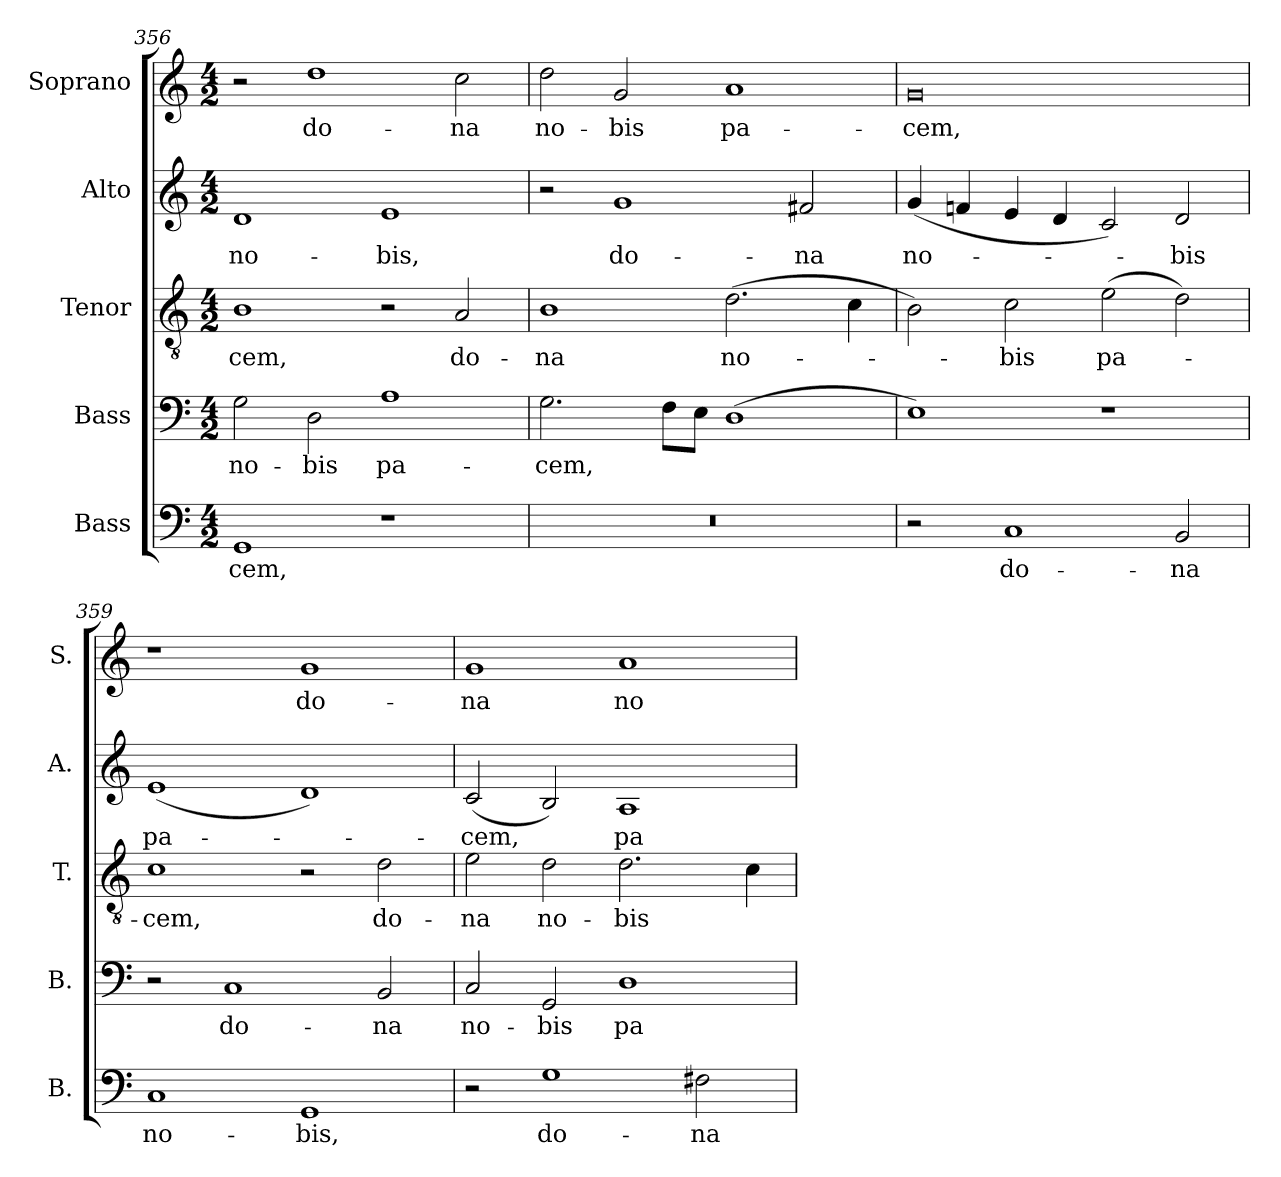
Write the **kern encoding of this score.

**kern	**text	**kern	**text	**kern	**text	**kern	**text	**kern	**text
*part5	*part5	*part4	*part4	*part3	*part3	*part2	*part2	*part1	*part1
*staff5	*staff5	*staff4	*staff4	*staff3	*staff3	*staff2	*staff2	*staff1	*staff1
*I"Bass	*	*I"Bass	*	*I"Tenor	*	*I"Alto	*	*I"Soprano	*
*I'B.	*	*I'B.	*	*I'T.	*	*I'A.	*	*I'S.	*
*clefF4	*	*clefF4	*	*clefGv2	*	*clefG2	*	*clefG2	*
*	*	*	*	*ITrd7c12	*	*	*	*	*
*k[]	*	*k[]	*	*k[]	*	*k[]	*	*k[]	*
*C:	*	*C:	*	*C:	*	*C:	*	*C:	*
*M4/2	*	*M4/2	*	*M4/2	*	*M4/2	*	*M4/2	*
=356	=356	=356	=356	=356	=356	=356	=356	=356	=356
!	!LO:LY:b:color=#000000	!	!	!	!	!	!	!	!
!	!	!	!LO:LY:b:color=#000000	!	!	!	!	!	!
!	!	!	!	!	!LO:LY:b:color=#000000	!	!	!	!
!	!	!	!	!	!	!	!LO:LY:b:color=#000000	!	!
1GGi	-cem,	2Gi\	no-	1BBi	-cem,	1di	no-	2r	.
!	!	!	!LO:LY:b:color=#000000	!	!	!	!	!	!
!	!	!	!	!	!	!	!	!	!LO:LY:b:color=#000000
.	.	2Di\	-bis	.	.	.	.	1ddi	do-
!	!	!	!LO:LY:b:color=#000000	!	!	!	!	!	!
!	!	!	!	!	!	!	!LO:LY:b:color=#000000	!	!
1r	.	1Ai	pa-	2r	.	1ei	-bis,	.	.
!	!	!	!	!	!LO:LY:b:color=#000000	!	!	!	!
!	!	!	!	!	!	!	!	!	!LO:LY:b:color=#000000
.	.	.	.	2AAi/	do-	.	.	2cci\	-na
=357	=357	=357	=357	=357	=357	=357	=357	=357	=357
!LO:N:vis=1	!	!	!	!	!	!	!	!	!
!	!	!	!LO:LY:b:color=#000000	!	!	!	!	!	!
!	!	!	!	!	!LO:LY:b:color=#000000	!	!	!	!
!	!	!	!	!	!	!	!	!	!LO:LY:b:color=#000000
0r	.	2.Gi\	-cem,	1BBi	-na	2r	.	2ddi\	no-
!	!	!	!	!	!	!	!LO:LY:b:color=#000000	!	!
!	!	!	!	!	!	!	!	!	!LO:LY:b:color=#000000
.	.	.	.	.	.	1gi	do-	2gi/	-bis
.	.	8Fi\L	.	.	.	.	.	.	.
.	.	8Ei\J	.	.	.	.	.	.	.
!	!	!	!	!	!LO:LY:b:color=#000000	!	!	!	!
!	!	!	!	!	!	!	!	!	!LO:LY:b:color=#000000
.	.	(1Di	.	(2.Di\	no-	.	.	1ai	pa-
!	!	!	!	!	!	!	!LO:LY:b:color=#000000	!	!
.	.	.	.	.	.	2f#Xi/	-na	.	.
.	.	.	.	4Ci\	.	.	.	.	.
=358	=358	=358	=358	=358	=358	=358	=358	=358	=358
!	!	!	!	!	!	!	!LO:LY:b:color=#000000	!	!
!	!	!	!	!	!	!	!	!	!LO:LY:b:color=#000000
2r	.	1Ei)	.	2BBi\)	.	(4gi/	no-	0gi	-cem,
.	.	.	.	.	.	4fni/	.	.	.
!	!LO:LY:b:color=#000000	!	!	!	!	!	!	!	!
!	!	!	!	!	!LO:LY:b:color=#000000	!	!	!	!
1Ci	do-	.	.	2Ci\	-bis	4ei/	.	.	.
.	.	.	.	.	.	4di/	.	.	.
!	!	!	!	!	!LO:LY:b:color=#000000	!	!	!	!
.	.	1r	.	(2Ei\	pa-	2ci/)	.	.	.
!	!LO:LY:b:color=#000000	!	!	!	!	!	!	!	!
!	!	!	!	!	!	!	!LO:LY:b:color=#000000	!	!
2BBi/	-na	.	.	2Di\)	.	2di/	-bis	.	.
=359	=359	=359	=359	=359	=359	=359	=359	=359	=359
!	!LO:LY:b:color=#000000	!	!	!	!	!	!	!	!
!	!	!	!	!	!LO:LY:b:color=#000000	!	!	!	!
!	!	!	!	!	!	!	!LO:LY:b:color=#000000	!	!
1Ci	no-	2r	.	1Ci	-cem,	(1ei	pa-	1r	.
!	!	!	!LO:LY:b:color=#000000	!	!	!	!	!	!
.	.	1Ci	do-	.	.	.	.	.	.
!	!LO:LY:b:color=#000000	!	!	!	!	!	!	!	!
!	!	!	!	!	!	!	!	!	!LO:LY:b:color=#000000
1GGi	-bis,	.	.	2r	.	1di)	.	1gi	do-
!	!	!	!LO:LY:b:color=#000000	!	!	!	!	!	!
!	!	!	!	!	!LO:LY:b:color=#000000	!	!	!	!
.	.	2BBi/	-na	2Di\	do-	.	.	.	.
!!LO:PB:g=z
=360	=360	=360	=360	=360	=360	=360	=360	=360	=360
!	!	!	!LO:LY:b:color=#000000	!	!	!	!	!	!
!	!	!	!	!	!LO:LY:b:color=#000000	!	!	!	!
!	!	!	!	!	!	!	!LO:LY:b:color=#000000	!	!
!	!	!	!	!	!	!	!	!	!LO:LY:b:color=#000000
2r	.	2Ci/	no-	2Ei\	-na	(2ci/	-cem,	1gi	-na
!	!LO:LY:b:color=#000000	!	!	!	!	!	!	!	!
!	!	!	!LO:LY:b:color=#000000	!	!	!	!	!	!
!	!	!	!	!	!LO:LY:b:color=#000000	!	!	!	!
1Gi	do-	2GGi/	-bis	2Di\	no-	2Bi/)	.	.	.
!	!	!	!LO:LY:b:color=#000000	!	!	!	!	!	!
!	!	!	!	!	!LO:LY:b:color=#000000	!	!	!	!
!	!	!	!	!	!	!	!LO:LY:b:color=#000000	!	!
!	!	!	!	!	!	!	!	!	!LO:LY:b:color=#000000
.	.	1Di	pa-	2.Di\	-bis	1Ai	pa-	1ai	no-
!	!LO:LY:b:color=#000000	!	!	!	!	!	!	!	!
2F#Xi\	-na	.	.	.	.	.	.	.	.
.	.	.	.	4Ci\	.	.	.	.	.
=	=	=	=	=	=	=	=	=	=
*-	*-	*-	*-	*-	*-	*-	*-	*-	*-
